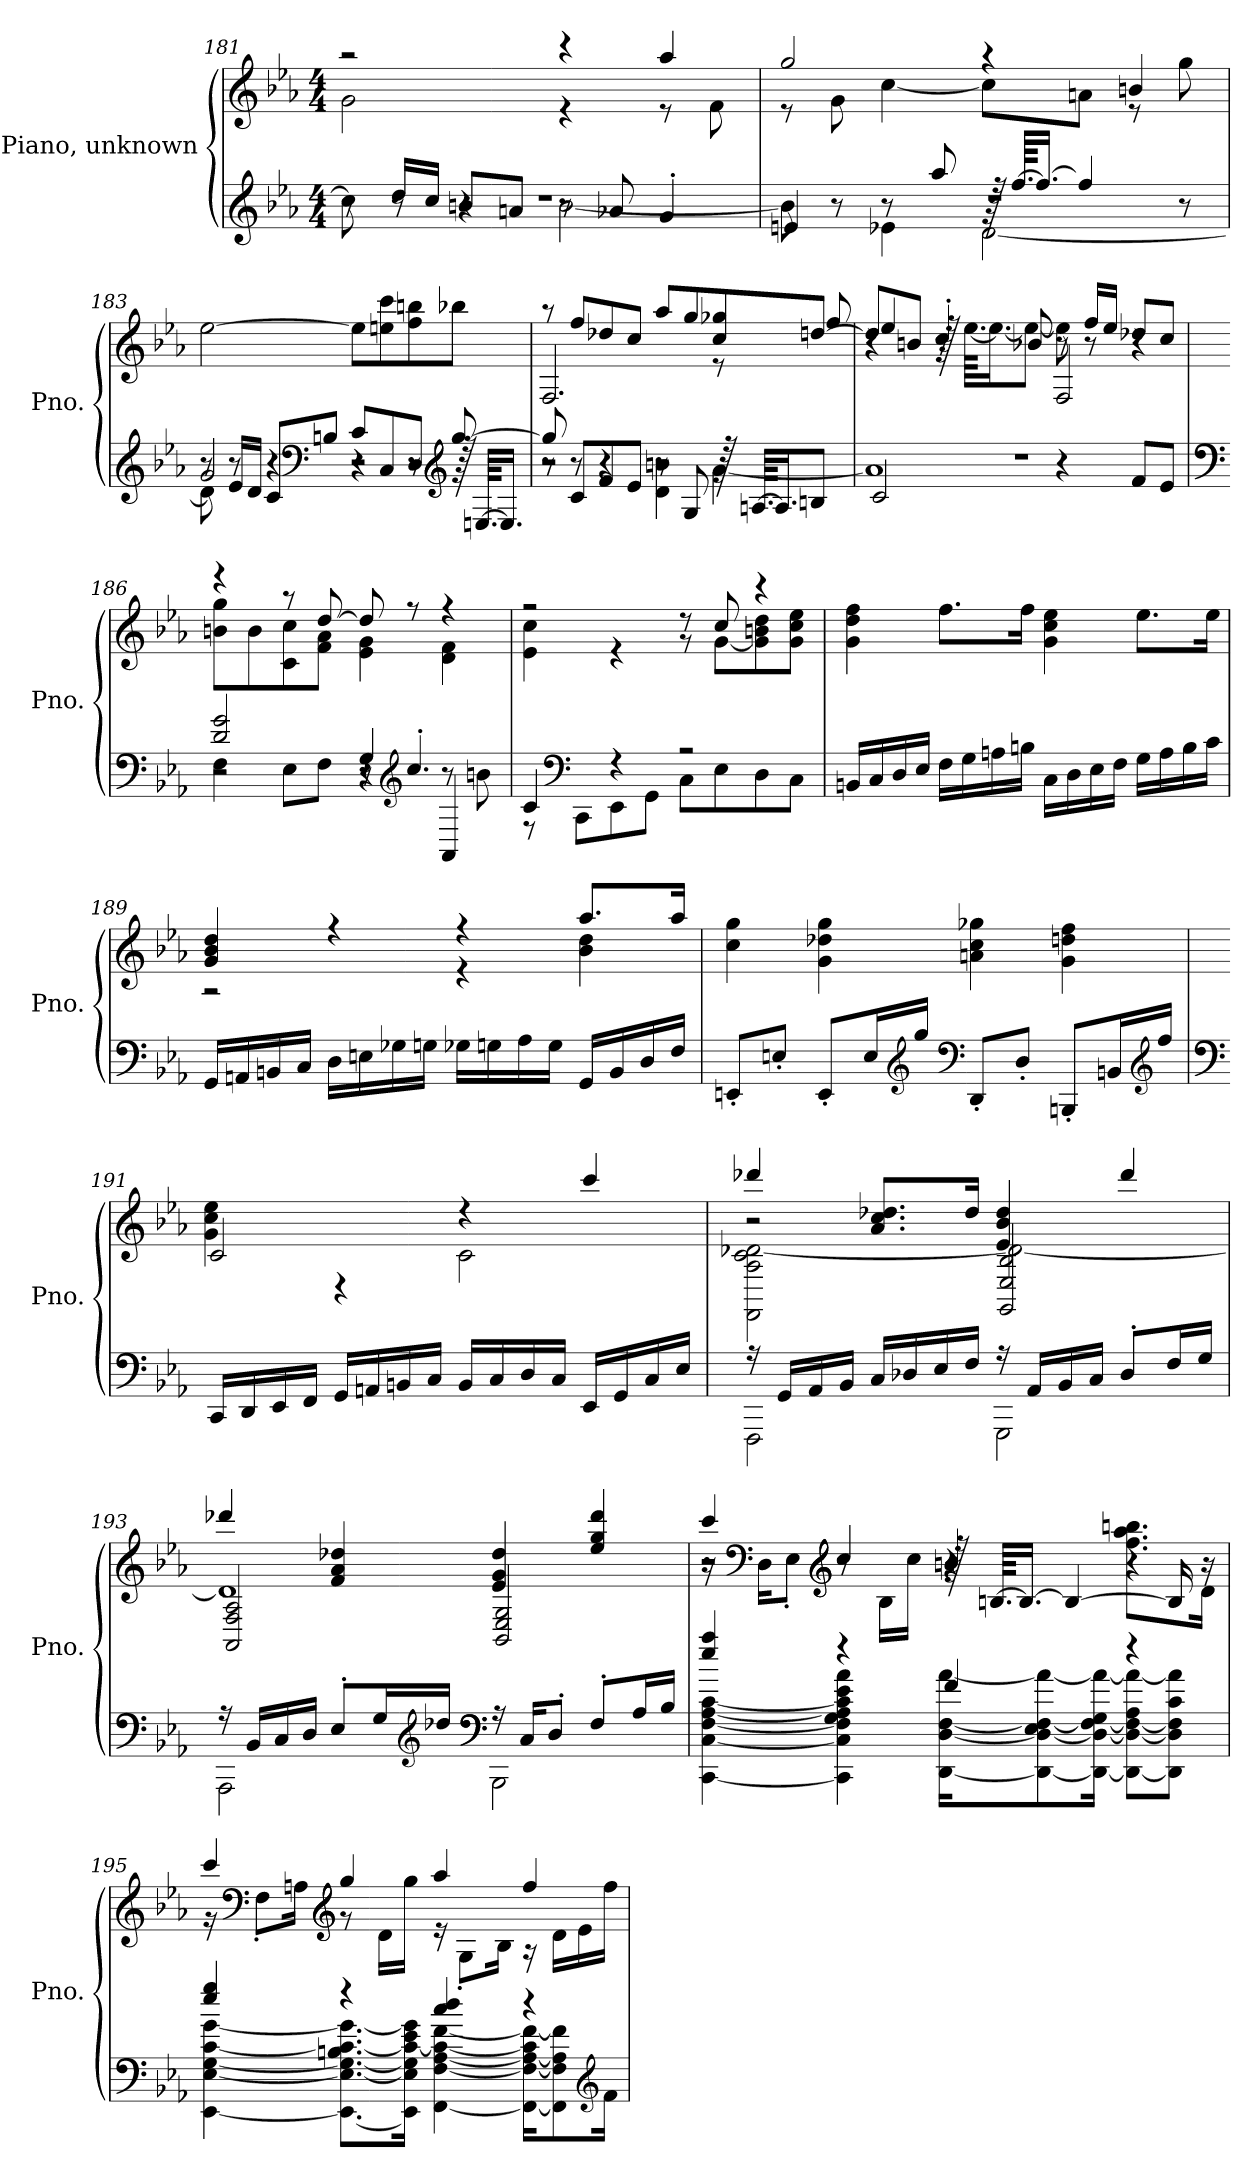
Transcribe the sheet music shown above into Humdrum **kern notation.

**kern	**kern
*part1	*part1
*staff2	*staff1
*I"Piano, unknown	*
*I'Pno.	*
*clefG2	*clefG2
*k[b-e-a-]	*k[b-e-a-]
*M4/4	*M4/4
=181	=181
*^	*^
*	*^	*	*
1r	8cc\]	8r	2r	2g\
.	8r	16dd/LL	.	.
.	.	16cc/JJ	.	.
.	4r	8bn/L	.	.
.	.	8an/J	.	.
.	[2b\	8r	4r	4r
.	.	8a-X/	.	.
.	.	4g'/	4aa-/	8r
.	.	.	.	8f\
!!LO:LB:g=z	!!
=182	=182	=182	=182	=182
1r	8b\]	4en/	2gg/	8r
.	8r	.	.	8g\
.	4e-X\	8r	.	[4cc\
.	.	8aa-/	.	.
.	[2d\	128r	4r	8cc\L]
.	.	[64.ff/KKLL	.	.
.	.	16.ff/JJ_	.	.
.	.	4ff/]	.	8an\J
.	.	.	4bn/	8r
.	.	8r	.	8gg\
*	*	*	*v	*v
=183	=183	=183	=183
2g/	8d\]	8r	[2ee-\
.	8r	16e-/LL	.
.	.	16d/JJ	.
.	4r	8c/L	.
*clefF4	*	*	*
.	.	8Bn/J	.
4r	2r	8c/L	8ee-\L]
.	.	8C/	8een\ 8ccc\
8r	.	8D/J	8ff\ 8bbn\
*clefG2	*	*	*
[8gg/	.	128r	8bb-X\J
.	.	[64.En/KKLL	.
.	.	16.E/JJ]	.
!!LO:LB:g=z
=184	=184	=184	=184
*	*	*	*^
8gg/]	2r	8r	8r	2.F/
8r	.	8c/L	8ff/L	.
4r	.	8f/	8dd-X/	.
.	.	8e-/J	8cc/J	.
2r	4d\ 4bn\	8r	8aa-/L	.
.	.	8G/	8gg/	.
.	[4a-\	128r	8cc/ 8gg-X/	8r
.	.	[64.An/KKLL	.	.
.	.	16.A/J]	.	.
.	.	8Bn/J	[8ddn/J	8ff/
=185	=185	=185	=185	=185
*	*	*	*	*^
1r	1a-]	2c/	8dd/L]	4r	4ee-/
.	.	.	8bn/J	.	.
.	.	.	8r	128r	4cc'/
.	.	.	.	[64.ee-\KKLL	.
.	.	.	.	16.ee-\J_	.
.	.	.	8b-X/	8ee-\J_	.
.	.	4r	8r	8ee-\]	2F/
.	.	.	16ff/LL	8r	.
.	.	.	16ee-/JJ	.	.
.	.	8f/L	8dd-X/L	4r	.
.	.	8e-/J	8cc/J	.	.
*	*	*	*v	*v	*v
!!LO:LB:g=z
=186	=186	=186	=186
*clefF4	*	*	*
*	*	*	*^
2r	4F\	2d/ 2g/	4r	8bn\ 8gg\L
.	.	.	.	8b\
.	8E-\L	.	8r	8c\ 8cc\
.	8F\J	.	[8dd/	8f\ 8a-\J
8r	4r	4G/	8dd/]	4e-\ 4g\
*clefG2	*	*	*	*
4.cc'/	.	.	8r	.
.	8r	4AA-/	4r	4d\ 4f\
.	8bn\	.	.	.
*	*v	*v	*	*
=187	=187	=187	=187
4c/	8r	2r	4e-\ 4cc\
*clefF4	*	*	*
.	8CC\L	.	.
4r	8EE-\	.	4r
.	8GG\J	.	.
2r	8C\L	8r	8r
.	8E-\	8cc/	[8g\L
.	8D\	4r	8g\] 8bn\ 8dd\
.	8C\J	.	8g\ 8cc\ 8ee-\J
*v	*v	*	*
*	*v	*v
=188	=188
16BBn/LL	4g\ 4dd\ 4ff\
16C/	.
16D/	.
16E-/JJ	.
16F\LL	8.ff\L
16G\	.
16An\	.
16Bn\JJ	16ff\Jk
16C\LL	4g\ 4cc\ 4ee-\
16D\	.
16E-\	.
16F\JJ	.
16G\LL	8.ee-\L
16A\	.
16B\	.
16c\JJ	16ee-\Jk
!!LO:LB:g=z
=189	=189
*	*^
16GG/LL	4g/ 4b-/ 4dd/	2r
16AAn/	.	.
16BBn/	.	.
16C/JJ	.	.
16D\LL	4r	.
16En\	.	.
16G-X\	.	.
16Gn\JJ	.	.
16G-X\LL	4r	4r
16Gn\	.	.
16A-\	.	.
16G\JJ	.	.
16GG/LL	8.aa-/L	4b-\ 4dd\
16BB/	.	.
16D/	.	.
16F/JJ	16aa-/Jk	.
*	*v	*v
=190	=190
8EEn'/L	4cc\ 4gg\
8En'/J	.
8EE'/L	4g\ 4dd-X\ 4gg\
16E/L	.
*clefG2	*
16gg/JJ	.
*clefF4	*
8DD'/L	4an\ 4cc\ 4gg-X\
8D'/J	.
8BBBn'/L	4g\ 4ddn\ 4ff\
16BBn/L	.
*clefG2	*
16ff/JJ	.
!!LO:PB:g=z
=191	=191
*clefF4	*
*	*^
16CC/LL	2c/	4g\ 4cc\ 4ee-\
16DD/	.	.
16EE-/	.	.
16FF/JJ	.	.
16GG/LL	.	4r
16AAn/	.	.
16BBn/	.	.
16C/JJ	.	.
16BB/LL	4r	2c\
16C/	.	.
16D/	.	.
16C/JJ	.	.
16EE-/LL	4ccc/	.
16GG/	.	.
16C/	.	.
16E-/JJ	.	.
=192	=192	=192
*^	*	*^
16r	2FFF\	4ddd-X/	2FF\ 2A-\ 2c\ [2d-X\	2r
16GG/LL	.	.	.	.
16AA-/	.	.	.	.
16BB-/JJ	.	.	.	.
16C/LL	.	8.a-/ 8.cc/ 8.dd-X/L	.	.
16D-X/	.	.	.	.
16E-/	.	.	.	.
16F/JJ	.	16dd-/Jk	.	.
16r	2GGG\	4e-/ 4b-/ 4dd-/	2d-\_	2GG/ 2E-/ 2B-/
16AA-/LL	.	.	.	.
16BB-/	.	.	.	.
16C/JJ	.	.	.	.
8D-'/L	.	4ddd-/	.	.
16F/L	.	.	.	.
16G/JJ	.	.	.	.
!!LO:LB:g=z	!!	!!
=193	=193	=193	=193	=193
16r	2AAA-\	4ddd-X/	1d-]	2AA-/ 2F/ 2A-/
16BB-/LL	.	.	.	.
16C/	.	.	.	.
16D/JJ	.	.	.	.
8E-'/L	.	4f/ 4a-/ 4dd-X/	.	.
16G/L	.	.	.	.
*clefG2	*	*	*	*
16dd-X/JJ	.	.	.	.
*clefF4	*	*	*	*
16r	2BBB-\	4e-/ 4g/ 4dd-/	.	2BB-/ 2E-/ 2G/
16C/KL	.	.	.	.
8D'/J	.	.	.	.
8F'/L	.	4ee-/ 4gg/ 4ddd-/	.	.
16A-/L	.	.	.	.
16B-/JJ	.	.	.	.
=194	=194	=194	=194	=194
4ee-/ 4aa-/	[4CC\ [4C\ [4F\ [4A-\ [4c\	4ccc/	16r	2r
*	*	*clefF4	*	*
.	.	.	16D\KL	.
.	.	.	8E-'\J	.
*	*	*clefG2	*	*
4r	4CC\] 4C\] 4F\] 4G\ 4A-\] 4c\] 4e-\ 4a-\	4cc/	8r	.
.	.	.	16B-\LL	.
.	.	.	16cc\JJ	.
4f/	[16DD\ [16D\ [16F\ [16a-\KL	4bn/	4r	128r
.	.	.	.	[64.Bn/KKLL
.	.	.	.	16.B/JJ_
.	8DD\_ 8D\_ 8E-\ 8F\_ 8a-\_	.	.	.
.	.	.	.	4B/_
.	16DD\_ 16D\_ 16F\_ 16G\ 16a-\_Jk	.	.	.
4r	8DD\_ 8D\_ 8F\_ 8A-\ 8a-\_L	4r	8.ff\ 8.aa-\ 8.bbn\L	.
.	8DD\] 8D\] 8F\] 8c\ 8a-\]J	.	.	16B/]
.	.	.	16d\Jk	16r
*	*	*	*v	*v
!!LO:LB:g=z
=195	=195	=195	=195
4ee-/ 4gg/	[4EE-\ [4E-\ [4G\ [4c\ [4g\	4ccc/	16r
*	*	*clefF4	*
.	.	.	8F'\L
.	.	.	16An\Jk
*	*	*clefG2	*
4r	8.EE-\_ 8.E-\_ 8.G\_ 8.Bn\ 8.c\_ 8.g\_L	4gg/	8r
.	.	.	16d\LL
.	16EE-\] 16E-\] 16G\] 16c\_ 16e-\ 16g\]Jk	.	16gg\JJ
4cc/ 4dd/	[4FF\ [4F\ [4A-\ 4c\_ [4f\	4aa-/	16r
.	.	.	8G'\L
.	.	.	16B-\Jk
4r	16FF\_ 16F\_ 16A-\_ 16c\] 16f\_KL	4ff/	16r
.	8FF\] 8F\] 8A-\] 8f\]	.	16d\LL
.	.	.	16e-\
*clefG2	*	*	*
.	16f\Jk	.	16ff\JJ
*v	*v	*	*
*	*v	*v
=	=
*-	*-
